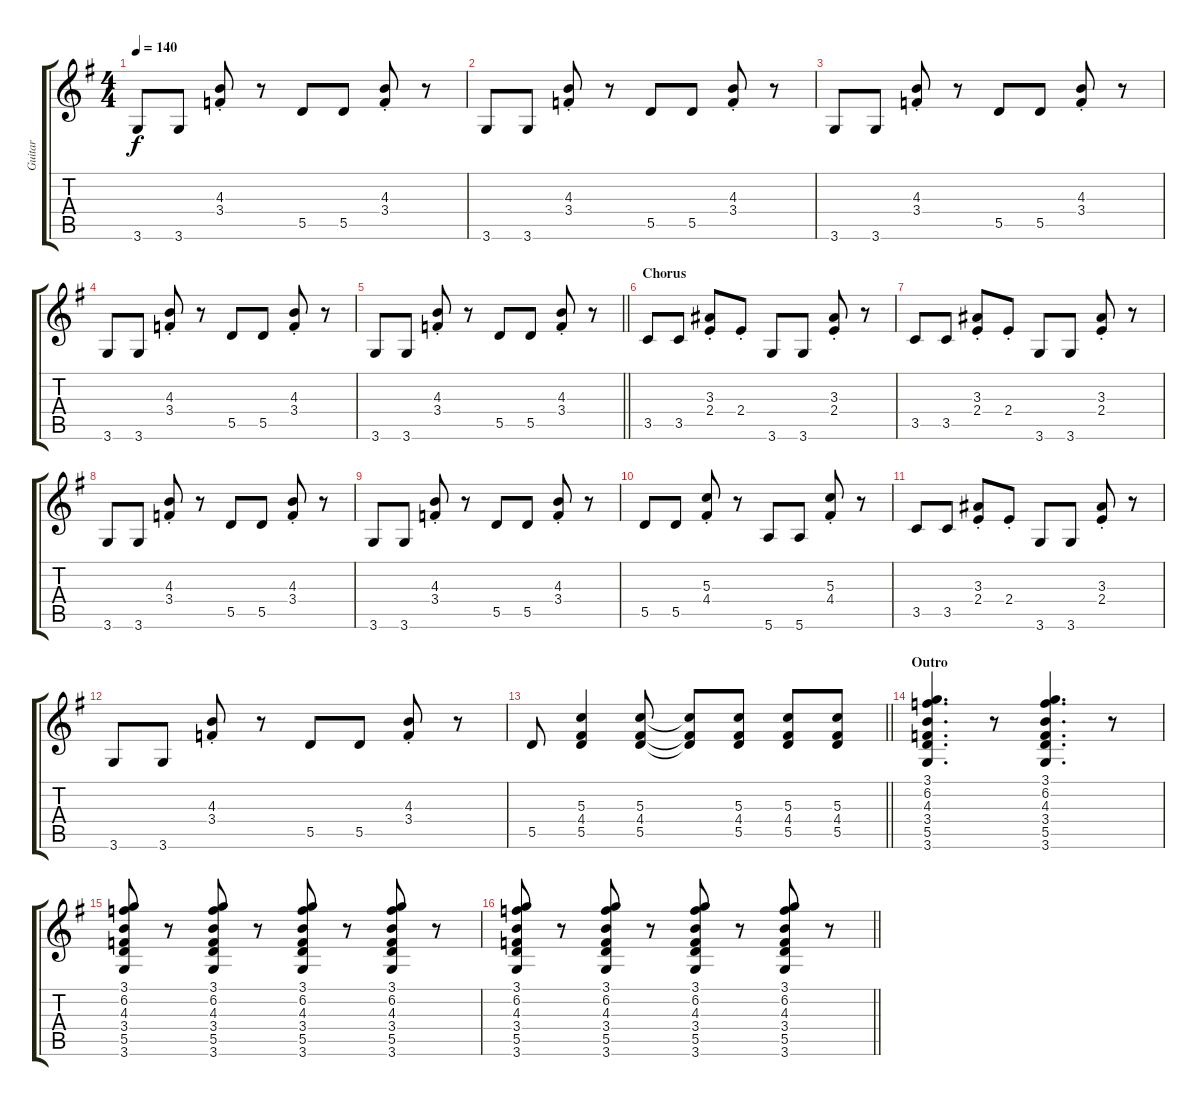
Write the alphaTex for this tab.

\track ("Guitar" "Guitar") {instrument electricguitarclean}
\staff {score tabs}
\tuning (E4 B3 G3 D3 A2 E2) {hide}
\ts (4 4)
\tempo 140
\clef g2
\ks g
3.6.8{dy f} 3.6.8 (4.3{st} 3.4{st}).8 r.8 5.5.8 5.5.8 (4.3{st} 3.4{st}).8 r.8 |
3.6.8 3.6.8 (4.3{st} 3.4{st}).8 r.8 5.5.8 5.5.8 (4.3{st} 3.4{st}).8 r.8 |
3.6.8 3.6.8 (4.3{st} 3.4{st}).8 r.8 5.5.8 5.5.8 (4.3{st} 3.4{st}).8 r.8 |
3.6.8 3.6.8 (4.3{st} 3.4{st}).8 r.8 5.5.8 5.5.8 (4.3{st} 3.4{st}).8 r.8 |
\barLineRight lightlight
3.6.8 3.6.8 (4.3{st} 3.4{st}).8 r.8 5.5.8 5.5.8 (4.3{st} 3.4{st}).8 r.8 |
\section ("" "Chorus")
3.5.8 3.5.8 (3.3{st} 2.4{st}).8 2.4{st}.8 3.6.8 3.6.8 (3.3{st} 2.4{st}).8 r.8 |
3.5.8 3.5.8 (3.3{st} 2.4{st}).8 2.4{st}.8 3.6.8 3.6.8 (3.3{st} 2.4{st}).8 r.8 |
3.6.8 3.6.8 (4.3{st} 3.4{st}).8 r.8 5.5.8 5.5.8 (4.3{st} 3.4{st}).8 r.8 |
3.6.8 3.6.8 (4.3{st} 3.4{st}).8 r.8 5.5.8 5.5.8 (4.3{st} 3.4{st}).8 r.8 |
5.5.8 5.5.8 (5.3{st} 4.4{st}).8 r.8 5.6.8 5.6.8 (5.3{st} 4.4{st}).8 r.8 |
3.5.8 3.5.8 (3.3{st} 2.4{st}).8 2.4{st}.8 3.6.8 3.6.8 (3.3{st} 2.4{st}).8 r.8 |
3.6.8 3.6.8 (4.3{st} 3.4{st}).8 r.8 5.5.8 5.5.8 (4.3{st} 3.4{st}).8 r.8 |
\barLineRight lightlight
5.5.8 (5.3 4.4 5.5).4 (5.3 4.4 5.5).8 (5.3{t} 4.4{t} 5.5{t}).8 (5.3 4.4 5.5).8 (5.3 4.4 5.5).8 (5.3 4.4 5.5).8 |
\section ("" "Outro")
(3.1 6.2 4.3 3.4 5.5 3.6).4{d} r.8 (3.1 6.2 4.3 3.4 5.5 3.6).4{d} r.8 |
(3.1 6.2 4.3 3.4 5.5 3.6).8 r.8 (3.1 6.2 4.3 3.4 5.5 3.6).8 r.8 (3.1 6.2 4.3 3.4 5.5 3.6).8 r.8 (3.1 6.2 4.3 3.4 5.5 3.6).8 r.8 |
\barLineRight lightlight
(3.1 6.2 4.3 3.4 5.5 3.6).8 r.8 (3.1 6.2 4.3 3.4 5.5 3.6).8 r.8 (3.1 6.2 4.3 3.4 5.5 3.6).8 r.8 (3.1 6.2 4.3 3.4 5.5 3.6).8 r.8
